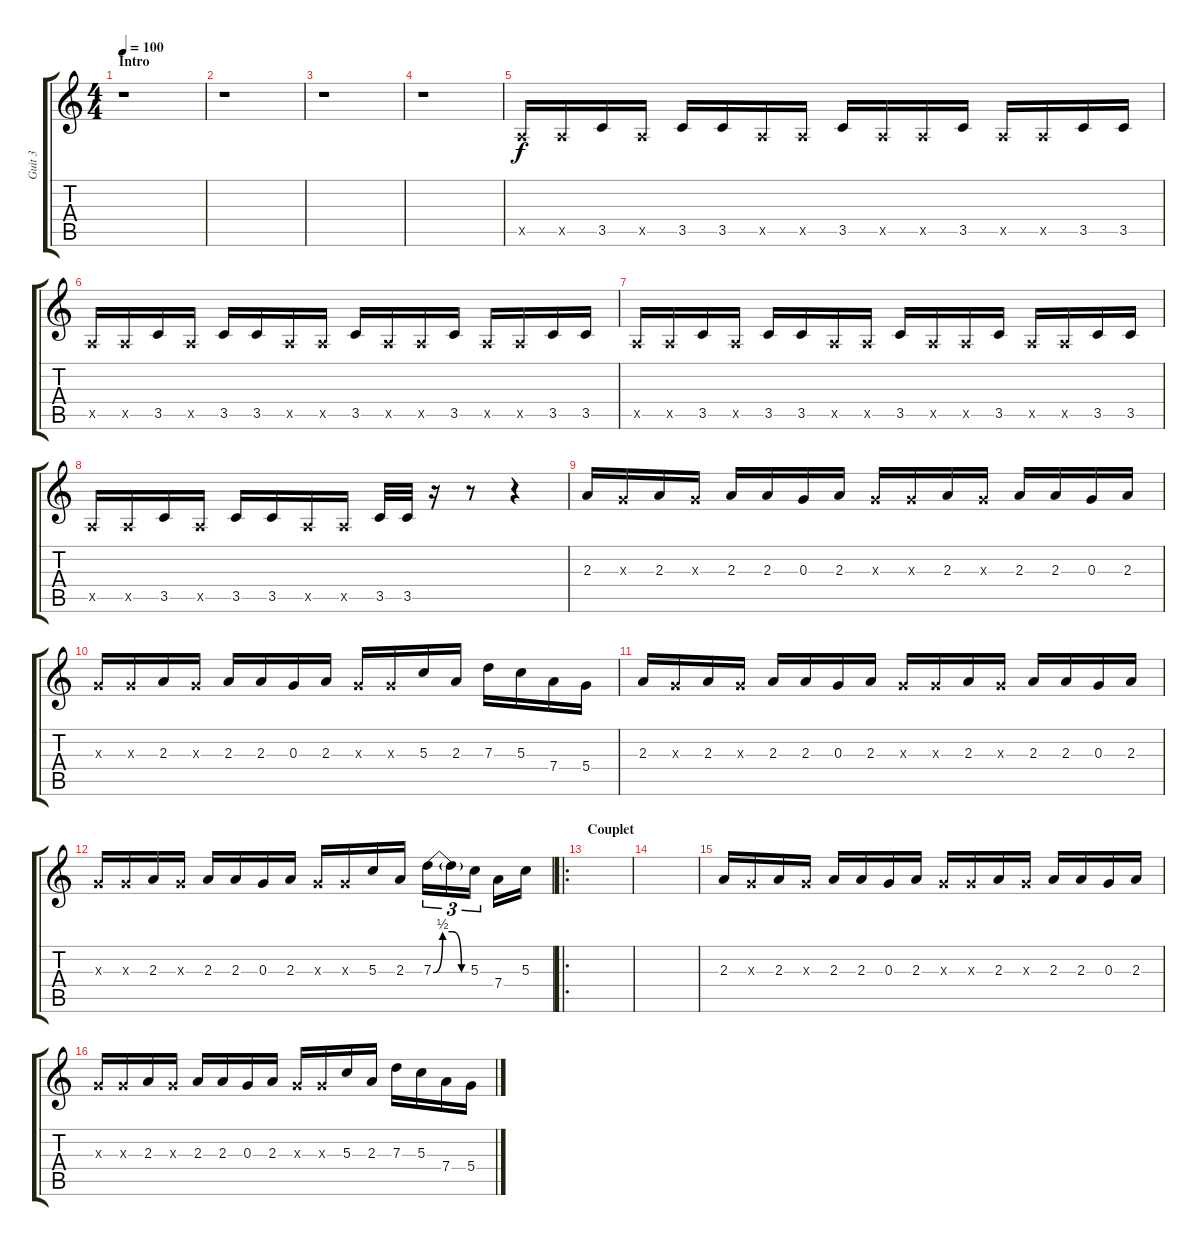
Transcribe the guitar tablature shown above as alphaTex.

\track ("Guit 3" "Guit 3") {instrument electricguitarclean}
\staff {score tabs}
\tuning (E4 B3 G3 D3 A2 E2) {hide}
\ts (4 4)
\section ("" "Intro")
\tempo 100
\clef g2
\ks c
r.1{dy f instrument electricguitarclean} |
r.1 |
r.1 |
r.1 |
0.5{x}.16{instrument electricguitarmuted} 0.5{x}.16 3.5.16 0.5{x}.16 3.5.16 3.5.16 0.5{x}.16 0.5{x}.16 3.5.16 0.5{x}.16 0.5{x}.16 3.5.16 0.5{x}.16 0.5{x}.16 3.5.16 3.5.16 |
0.5{x}.16 0.5{x}.16 3.5.16 0.5{x}.16 3.5.16 3.5.16 0.5{x}.16 0.5{x}.16 3.5.16 0.5{x}.16 0.5{x}.16 3.5.16 0.5{x}.16 0.5{x}.16 3.5.16 3.5.16 |
0.5{x}.16 0.5{x}.16 3.5.16 0.5{x}.16 3.5.16 3.5.16 0.5{x}.16 0.5{x}.16 3.5.16 0.5{x}.16 0.5{x}.16 3.5.16 0.5{x}.16 0.5{x}.16 3.5.16 3.5.16 |
0.5{x}.16 0.5{x}.16 3.5.16 0.5{x}.16 3.5.16 3.5.16 0.5{x}.16 0.5{x}.16 3.5.32 3.5.32 r.16 r.8 r.4 |
2.3.16{instrument electricguitarclean} 0.3{x}.16 2.3.16 0.3{x}.16 2.3.16 2.3.16 0.3.16 2.3.16 0.3{x}.16 0.3{x}.16 2.3.16 0.3{x}.16 2.3.16 2.3.16 0.3.16 2.3.16 |
0.3{x}.16 0.3{x}.16 2.3.16 0.3{x}.16 2.3.16 2.3.16 0.3.16 2.3.16 0.3{x}.16 0.3{x}.16 5.3.16 2.3.16 7.3.16 5.3.16 7.4.16 5.4.16 |
2.3.16 0.3{x}.16 2.3.16 0.3{x}.16 2.3.16 2.3.16 0.3.16 2.3.16 0.3{x}.16 0.3{x}.16 2.3.16 0.3{x}.16 2.3.16 2.3.16 0.3.16 2.3.16 |
0.3{x}.16 0.3{x}.16 2.3.16 0.3{x}.16 2.3.16 2.3.16 0.3.16 2.3.16 0.3{x}.16 0.3{x}.16 5.3.16 2.3.16 7.3{be (custom 0 0 15 2 30 2 45 0 60 0)}.16{tu (3 2)} 7.3{t}.16{tu (3 2)} 5.3.16{tu (3 2)} 7.4.16 5.3.16 |
\ro
\section ("" "Couplet")
|
|
2.3.16 0.3{x}.16 2.3.16 0.3{x}.16 2.3.16 2.3.16 0.3.16 2.3.16 0.3{x}.16 0.3{x}.16 2.3.16 0.3{x}.16 2.3.16 2.3.16 0.3.16 2.3.16 |
0.3{x}.16 0.3{x}.16 2.3.16 0.3{x}.16 2.3.16 2.3.16 0.3.16 2.3.16 0.3{x}.16 0.3{x}.16 5.3.16 2.3.16 7.3.16 5.3.16 7.4.16 5.4.16
